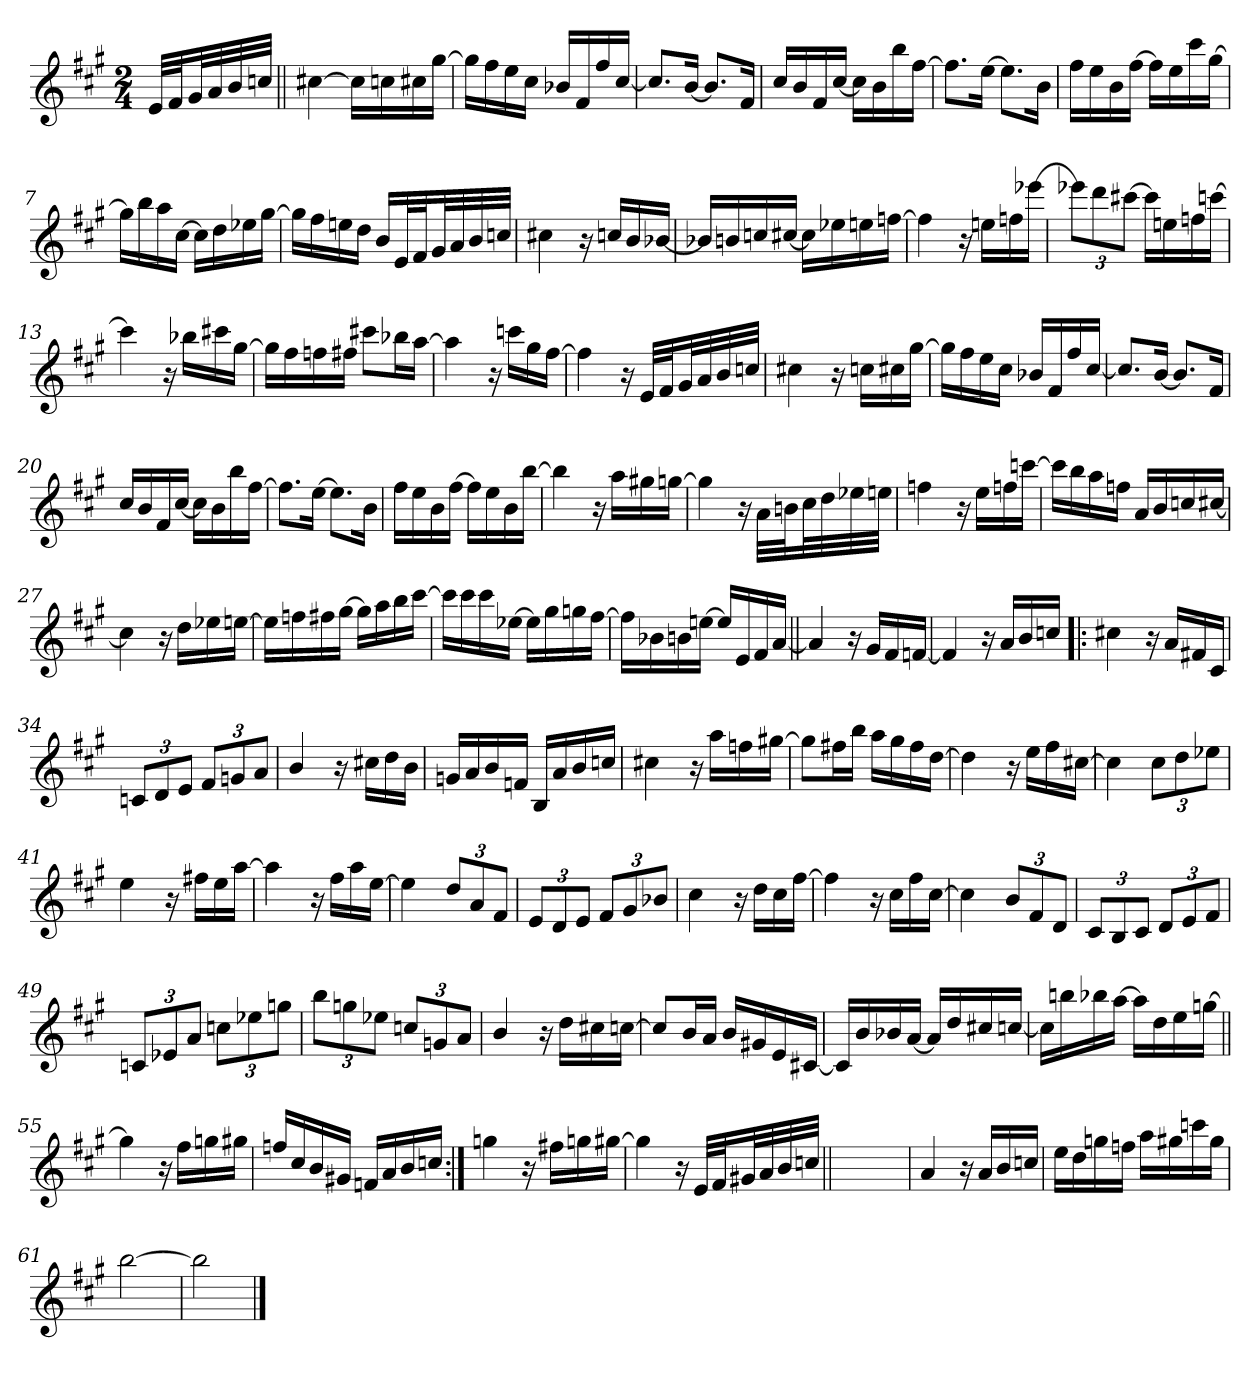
**kern
*part1
*staff1
*clefG2
*k[f#c#g#]
*A:
*M2/4
=
32e/LLL
32f#/J
32g#/L
32a/
32b/
32ccn/JJJ
=1||
[4cc#X\
16cc#\LL]
16ccn\
16cc#X\
[16gg#\JJ
=2
16gg#\LL]
16ff#\
16ee\
16cc#\JJ
16b-X/LL
16f#/
16ff#/
[16cc#/JJ
=3
8.cc#/L]
[16b/Jk
8.b/L]
16f#/Jk
=4
16cc#/LL
16b/
16f#/
[16cc#/JJ
16cc#\LL]
16b\
16bb\
[16ff#\JJ
!!LO:LB:g=z
=5
8.ff#\L]
[16ee\Jk
8.ee\L]
16b\Jk
=6
16ff#\LL
16ee\
16b\
[16ff#\JJ
16ff#\LL]
16ee\
16ccc#\
[16gg#\JJ
=7
16gg#\LL]
16bb\
16aa\
[16cc#\JJ
16cc#\LL]
16dd\
16ee-X\
[16gg#\JJ
=8
16gg#\LL]
16ff#\
16een\
16dd\JJ
16b/LL
32e/L
32f#/J
32g#/L
32a/
32b/
32ccn/JJJ
!!LO:LB:g=z
=9
4cc#X\
16r
16ccn/LL
16b/
[16b-X/JJ
=10
16b-X/LL]
16bn/
16ccn/
[16cc#X/JJ
16cc#\LL]
16ee-X\
16een\
[16ffn\JJ
=11
4ffn\]
16r
16een\LL
16ffn\
[16eee-X\JJ
=12
12eee-X\L]
12ddd\
[12ccc#X\J
16ccc#\LL]
16een\
16ffn\
[16cccn\JJ
=13
4cccn\]
16r
16bb-X\LL
16ccc#X\
[16gg#\JJ
!!LO:LB:g=z
=14
16gg#\LL]
16ff#\
16ffn\
16ff#X\JJ
8ccc#X\L
16bb-X\L
[16aa\JJ
=15
4aa\]
16r
16cccn\LL
16gg#\
[16ff#\JJ
=16
4ff#\]
16r
32e/LLL
32f#/J
32g#/L
32a/
32b/
32ccn/JJJ
=17
4cc#X\
16r
16ccn\LL
16cc#X\
[16gg#\JJ
=18
16gg#\LL]
16ff#\
16ee\
16cc#\JJ
16b-X/LL
16f#/
16ff#/
[16cc#/JJ
!!LO:LB:g=z
=19
8.cc#/L]
[16b/Jk
8.b/L]
16f#/Jk
=20
16cc#/LL
16b/
16f#/
[16cc#/JJ
16cc#\LL]
16b\
16bb\
[16ff#\JJ
=21
8.ff#\L]
[16ee\Jk
8.ee\L]
16b\Jk
=22
16ff#\LL
16ee\
16b\
[16ff#\JJ
16ff#\LL]
16ee\
16b\
[16bb\JJ
=23
4bb\]
16r
16aa\LL
16gg#X\
[16ggn\JJ
!!LO:LB:g=z
=24
4ggn\]
16r
32a\LLL
32bn\J
32cc#\L
32dd\
32ee-X\
32een\JJJ
=25
4ffn\
16r
16ee\LL
16ffn\
[16cccn\JJ
=26
16cccn\LL]
16bb\
16aa\
16ffn\JJ
16a/LL
16b/
16ccn/
[16cc#X/JJ
=27
4cc#\]
16r
16dd\LL
16ee-X\
[16een\JJ
!!LO:LB:g=z
=28
16ee\LL]
16ffn\
16ff#X\
[16gg#\JJ
16gg#\LL]
16aa\
16bb\
[16ccc#\JJ
=29
16ccc#\LL]
16ccc#\
16ccc#\
[16ee-X\JJ
16ee-\LL]
16gg#\
16ggn\
[16ff#\JJ
=30
16ff#\LL]
16b-X\
16bn\
[16een\JJ
16ee/LL]
16e/
16f#/
[16a/JJ
=31||
4a/]
16r
16g#/LL
16f#/
[16fn/JJ
=32
4fn/]
16r
16a/LL
16b/
16ccn/JJ
!!LO:LB:g=z
=33!|:
4cc#X\
16r
16a/LL
16f#X/
16c#/JJ
=34
12cn/L
12d/
12e/J
12f#/L
12gn/
12a/J
=35
4b/
16r
16cc#X\LL
16dd\
16b\JJ
=36
16gn/LL
16a/
16b/
16fn/JJ
16B/LL
16a/
16b/
16ccn/JJ
=37
4cc#X\
16r
16aa\LL
16ffn\
[16gg#X\JJ
!!LO:LB:g=z
=38
8gg#\L]
16ff#X\L
16bb\JJ
16aa\LL
16gg#\
16ff#\
[16dd\JJ
=39
4dd\]
16r
16ee\LL
16ff#\
[16cc#X\JJ
=40
4cc#\]
12cc#\L
12dd\
12ee-X\J
=41
4ee\
16r
16ff#X\LL
16ee\
[16aa\JJ
=42
4aa\]
16r
16ff#\LL
16aa\
[16ee\JJ
=43
4ee\]
12dd/L
12a/
12f#/J
!!LO:LB:g=z
=44
12e/L
12d/
12e/J
12f#/L
12g#/
12b-X/J
=45
4cc#\
16r
16dd\LL
16cc#\
[16ff#\JJ
=46
4ff#\]
16r
16cc#\LL
16ff#\
[16cc#\JJ
=47
4cc#\]
12b/L
12f#/
12d/J
=48
12c#/L
12B/
12c#/J
12d/L
12e/
12f#/J
=49
12cn/L
12e-X/
12a/J
12ccn\L
12ee-X\
12ggn\J
!!LO:PB:g=z
=50
12bb\L
12ggn\
12ee-X\J
12ccn/L
12gn/
12a/J
=51
4b/
16r
16dd\LL
16cc#X\
[16ccn\JJ
=52
8ccn/L]
16b/L
16a/JJ
16b/LL
16g#X/
16e/
[16c#X/JJ
=53
16c#/LL]
16b/
16b-X/
[16a/JJ
16a/LL]
16dd/
16cc#X/
[16ccn/JJ
=54
16ccn\LL]
16bbn\
16bb-X\
[16aa\JJ
16aa\LL]
16dd\
16ee\
[16ggn\JJ
!!LO:LB:g=z
=55||
4ggn\]
16r
16ff#\LL
16ggn\
16gg#X\JJ
=56
16ffn/LL
16cc#/
16b/
16g#X/JJ
16fn/LL
16a/
16b/
16ccn/JJ
=57:|!
4ggn\
16r
16ff#X\LL
16ggn\
[16gg#X\JJ
=58
4gg#\]
16r
32e/LLL
32f#/J
32g#X/L
32a/
32b/
32ccn/JJJ
=58X581||
2ryy
!!LO:LB:g=z
=59
4a/
16r
16a/LL
16b/
16ccn/JJ
=60
16ee\LL
16dd\
16ggn\
16ffn\JJ
16aa\LL
16gg#X\
16cccn\
16gg#\JJ
=61
[2bb\
=62
2bb\]
==
*-
